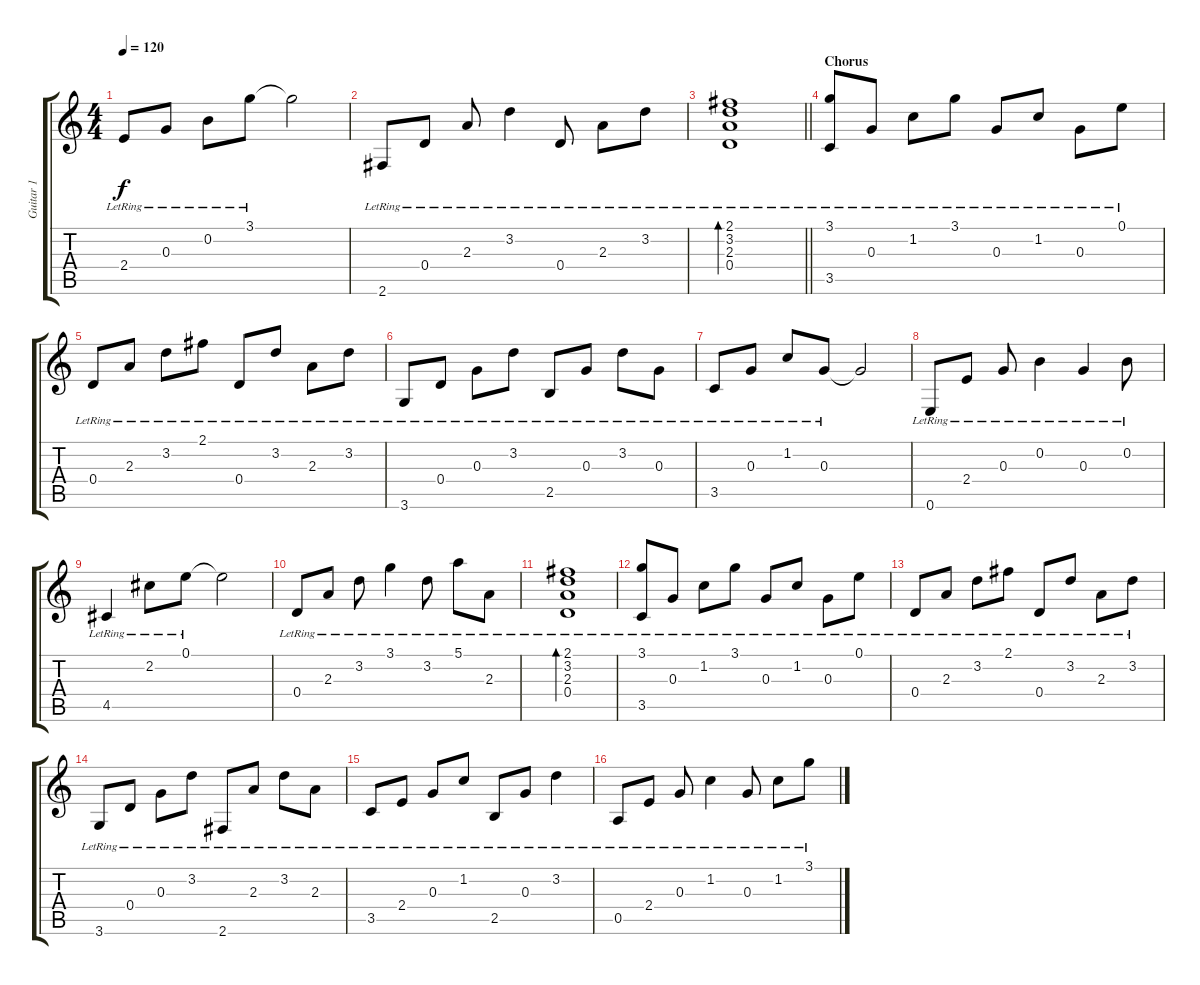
\track ("Guitar 1" "Guitar 1") {instrument acousticguitarsteel}
\staff {score tabs}
\tuning (E4 B3 G3 D3 A2 E2) {hide}
\ts (4 4)
\tempo 120
\clef g2
\ks c
2.4{lr}.8{dy f} 0.3{lr}.8 0.2{lr}.8 3.1{lr}.8 3.1{t}.2 |
2.6{lr}.8 0.4{lr}.8 2.3{lr}.8 3.2{lr}.4 0.4{lr}.8 2.3{lr}.8 3.2{lr}.8 |
\barLineRight lightlight
(2.1{lr} 3.2{lr} 2.3{lr} 0.4{lr}).1{bd 60} |
\section ("" "Chorus")
(3.1{lr} 3.5{lr}).8 0.3{lr}.8 1.2{lr}.8 3.1{lr}.8 0.3{lr}.8 1.2{lr}.8 0.3{lr}.8 0.1{lr}.8 |
0.4{lr}.8 2.3{lr}.8 3.2{lr}.8 2.1{lr}.8 0.4{lr}.8 3.2{lr}.8 2.3{lr}.8 3.2{lr}.8 |
3.6{lr}.8 0.4{lr}.8 0.3{lr}.8 3.2{lr}.8 2.5{lr}.8 0.3{lr}.8 3.2{lr}.8 0.3{lr}.8 |
3.5{lr}.8 0.3{lr}.8 1.2{lr}.8 0.3{lr}.8 0.3{t}.2 |
0.6{lr}.8 2.4{lr}.8 0.3{lr}.8 0.2{lr}.4 0.3{lr}.4 0.2{lr}.8 |
4.5{lr}.4 2.2{lr}.8 0.1{lr}.8 0.1{t}.2 |
0.4{lr}.8 2.3{lr}.8 3.2{lr}.8 3.1{lr}.4 3.2{lr}.8 5.1{lr}.8 2.3{lr}.8 |
(2.1{lr} 3.2{lr} 2.3{lr} 0.4{lr}).1{bd 60} |
(3.1{lr} 3.5{lr}).8 0.3{lr}.8 1.2{lr}.8 3.1{lr}.8 0.3{lr}.8 1.2{lr}.8 0.3{lr}.8 0.1{lr}.8 |
0.4{lr}.8 2.3{lr}.8 3.2{lr}.8 2.1{lr}.8 0.4{lr}.8 3.2{lr}.8 2.3{lr}.8 3.2{lr}.8 |
3.6{lr}.8 0.4{lr}.8 0.3{lr}.8 3.2{lr}.8 2.6{lr}.8 2.3{lr}.8 3.2{lr}.8 2.3{lr}.8 |
3.5{lr}.8 2.4{lr}.8 0.3{lr}.8 1.2{lr}.8 2.5{lr}.8 0.3{lr}.8 3.2{lr}.4 |
0.5{lr}.8 2.4{lr}.8 0.3{lr}.8 1.2{lr}.4 0.3{lr}.8 1.2{lr}.8 3.1{lr}.8
